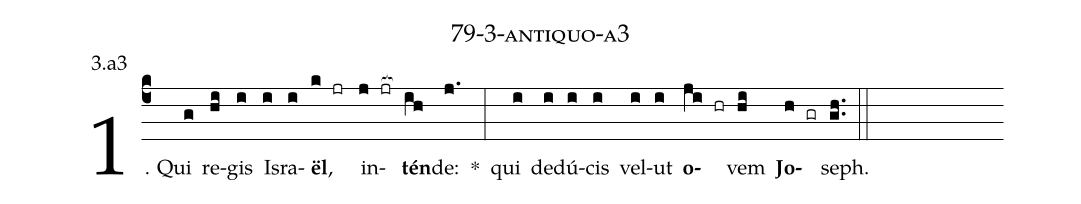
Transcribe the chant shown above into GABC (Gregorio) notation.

name: 79-3-antiquo-a3;
annotation: 3.a3;
%%
(c4)1. Qui(g) re(hi)gis(i) Is(i)ra(i)<b>ël</b>,(k jr) in(j jr[ocb:1{])<b>tén</b>(ih[ocb:0}])de:(j.) *(:) qui(i) de(i)dú(i)cis(i) vel(i)ut(i) <b>o</b>(ji hr)vem(hi) <b>Jo</b>(h gr)seph.(gh..) (::)
